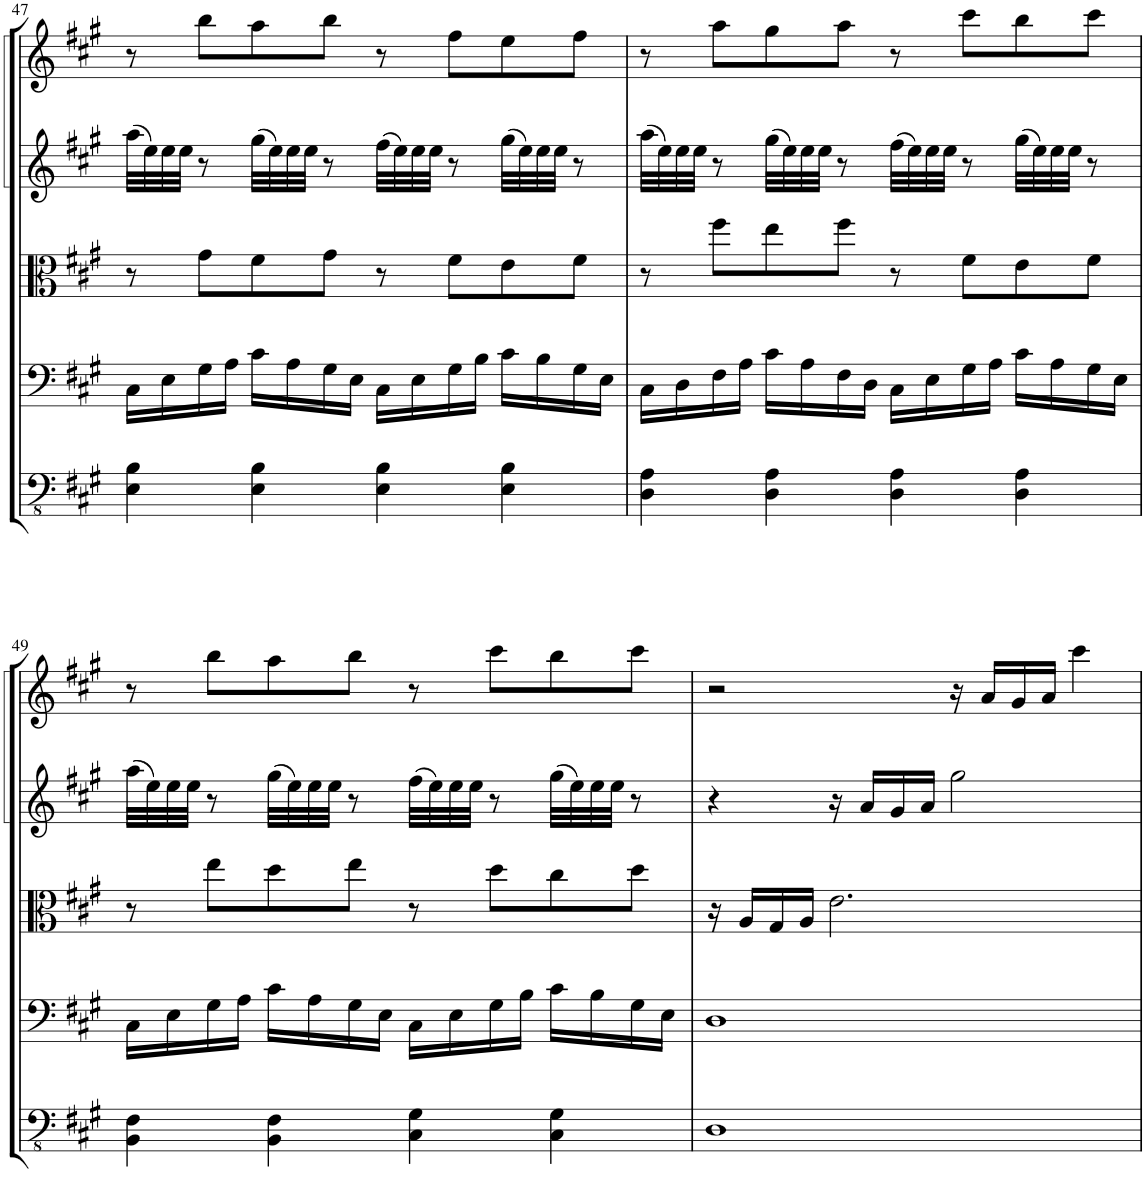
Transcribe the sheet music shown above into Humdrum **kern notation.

**kern	**kern	**kern	**kern	**kern
*part5	*part4	*part3	*part2	*part1
*staff5	*staff4	*staff3	*staff2	*staff1
*I"Contrabass	*I"Violoncello	*I"Viola	*I"Violin II	*I"Violin I
*I'Cb	*I'Vc	*I'Vla	*I'Vln	*I'Vln
!!LO:PB:g=z
*clefFv4	*clefF4	*clefC3	*clefG2	*clefG2
*ITrd7c12	*	*	*	*
*k[f#c#g#]	*k[f#c#g#]	*k[f#c#g#]	*k[f#c#g#]	*k[f#c#g#]
*M4/4	*M4/4	*M4/4	*M4/4	*M4/4
=47	=47	=47	=47	=47
4EE\ 4BB\	16C#\LL	8r	(32aa\LLL	8r
.	.	.	32ee\)	.
.	16E\	.	32ee\	.
.	.	.	32ee\JJJ	.
.	16G#\	8g#\L	8r	8bb\L
.	16A\JJ	.	.	.
4EE\ 4BB\	16c#\LL	8f#\	(32gg#\LLL	8aa\
.	.	.	32ee\)	.
.	16A\	.	32ee\	.
.	.	.	32ee\JJJ	.
.	16G#\	8g#\J	8r	8bb\J
.	16E\JJ	.	.	.
4EE\ 4BB\	16C#\LL	8r	(32ff#\LLL	8r
.	.	.	32ee\)	.
.	16E\	.	32ee\	.
.	.	.	32ee\JJJ	.
.	16G#\	8f#\L	8r	8ff#\L
.	16B\JJ	.	.	.
4EE\ 4BB\	16c#\LL	8e\	(32gg#\LLL	8ee\
.	.	.	32ee\)	.
.	16B\	.	32ee\	.
.	.	.	32ee\JJJ	.
.	16G#\	8f#\J	8r	8ff#\J
.	16E\JJ	.	.	.
=48	=48	=48	=48	=48
4DD\ 4AA\	16C#\LL	8r	(32aa\LLL	8r
.	.	.	32ee\)	.
.	16D\	.	32ee\	.
.	.	.	32ee\JJJ	.
.	16F#\	8ff#\L	8r	8aa\L
.	16A\JJ	.	.	.
4DD\ 4AA\	16c#\LL	8ee\	(32gg#\LLL	8gg#\
.	.	.	32ee\)	.
.	16A\	.	32ee\	.
.	.	.	32ee\JJJ	.
.	16F#\	8ff#\J	8r	8aa\J
.	16D\JJ	.	.	.
4DD\ 4AA\	16C#\LL	8r	(32ff#\LLL	8r
.	.	.	32ee\)	.
.	16E\	.	32ee\	.
.	.	.	32ee\JJJ	.
.	16G#\	8f#\L	8r	8ccc#\L
.	16A\JJ	.	.	.
4DD\ 4AA\	16c#\LL	8e\	(32gg#\LLL	8bb\
.	.	.	32ee\)	.
.	16A\	.	32ee\	.
.	.	.	32ee\JJJ	.
.	16G#\	8f#\J	8r	8ccc#\J
.	16E\JJ	.	.	.
!!LO:LB:g=z
=49	=49	=49	=49	=49
4BBB\ 4FF#\	16C#\LL	8r	(32aa\LLL	8r
.	.	.	32ee\)	.
.	16E\	.	32ee\	.
.	.	.	32ee\JJJ	.
.	16G#\	8ee\L	8r	8bb\L
.	16A\JJ	.	.	.
4BBB\ 4FF#\	16c#\LL	8dd\	(32gg#\LLL	8aa\
.	.	.	32ee\)	.
.	16A\	.	32ee\	.
.	.	.	32ee\JJJ	.
.	16G#\	8ee\J	8r	8bb\J
.	16E\JJ	.	.	.
4CC#\ 4GG#\	16C#\LL	8r	(32ff#\LLL	8r
.	.	.	32ee\)	.
.	16E\	.	32ee\	.
.	.	.	32ee\JJJ	.
.	16G#\	8dd\L	8r	8ccc#\L
.	16B\JJ	.	.	.
4CC#\ 4GG#\	16c#\LL	8cc#\	(32gg#\LLL	8bb\
.	.	.	32ee\)	.
.	16B\	.	32ee\	.
.	.	.	32ee\JJJ	.
.	16G#\	8dd\J	8r	8ccc#\J
.	16E\JJ	.	.	.
=50	=50	=50	=50	=50
1DD	1D	16r	4r	2r
.	.	16A/LL	.	.
.	.	16G#/	.	.
.	.	16A/JJ	.	.
.	.	2.e\	16r	.
.	.	.	16a/LL	.
.	.	.	16g#/	.
.	.	.	16a/JJ	.
.	.	.	2gg#\	16r
.	.	.	.	16a/LL
.	.	.	.	16g#/
.	.	.	.	16a/JJ
.	.	.	.	4ccc#\
=	=	=	=	=
*-	*-	*-	*-	*-
